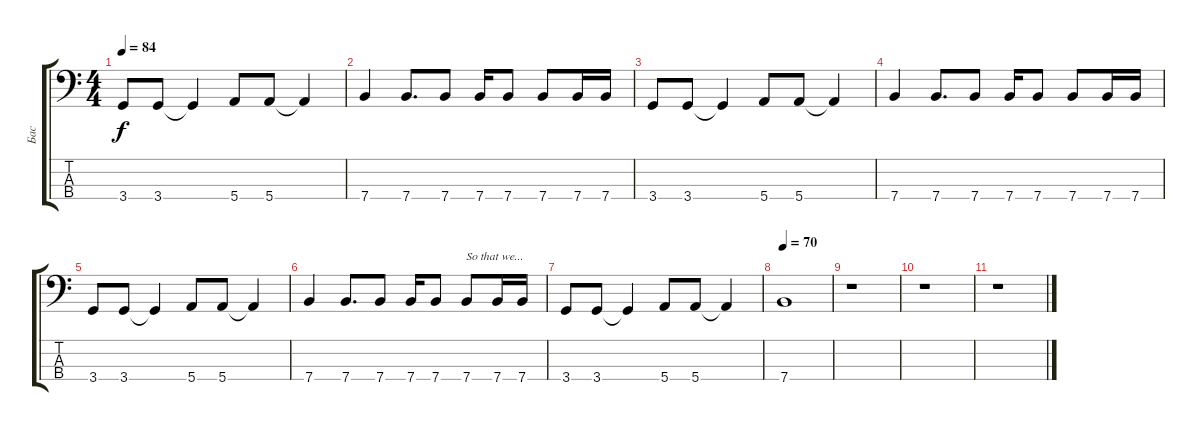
\track ("Бас" "Бас") {instrument electricbassfinger}
\staff {score tabs}
\tuning (G2 D2 A1 E1) {hide}
\ts (4 4)
\tempo 84
\clef f4
\ks c
3.4.8{dy f} 3.4.8 3.4{t}.4 5.4.8 5.4.8 5.4{t}.4 |
7.4.4 7.4.8{d} 7.4.8 7.4.16 7.4.8 7.4.8 7.4.16 7.4.16 |
3.4.8 3.4.8 3.4{t}.4 5.4.8 5.4.8 5.4{t}.4 |
7.4.4 7.4.8{d} 7.4.8 7.4.16 7.4.8 7.4.8 7.4.16 7.4.16 |
3.4.8 3.4.8 3.4{t}.4 5.4.8 5.4.8 5.4{t}.4 |
7.4.4 7.4.8{d} 7.4.8 7.4.16 7.4.8 7.4.8{txt "So that we..."} 7.4.16 7.4.16 |
3.4.8 3.4.8 3.4{t}.4 5.4.8 5.4.8 5.4{t}.4 |
\tempo 70
7.4.1 |
r.1 |
r.1 |
r.1
